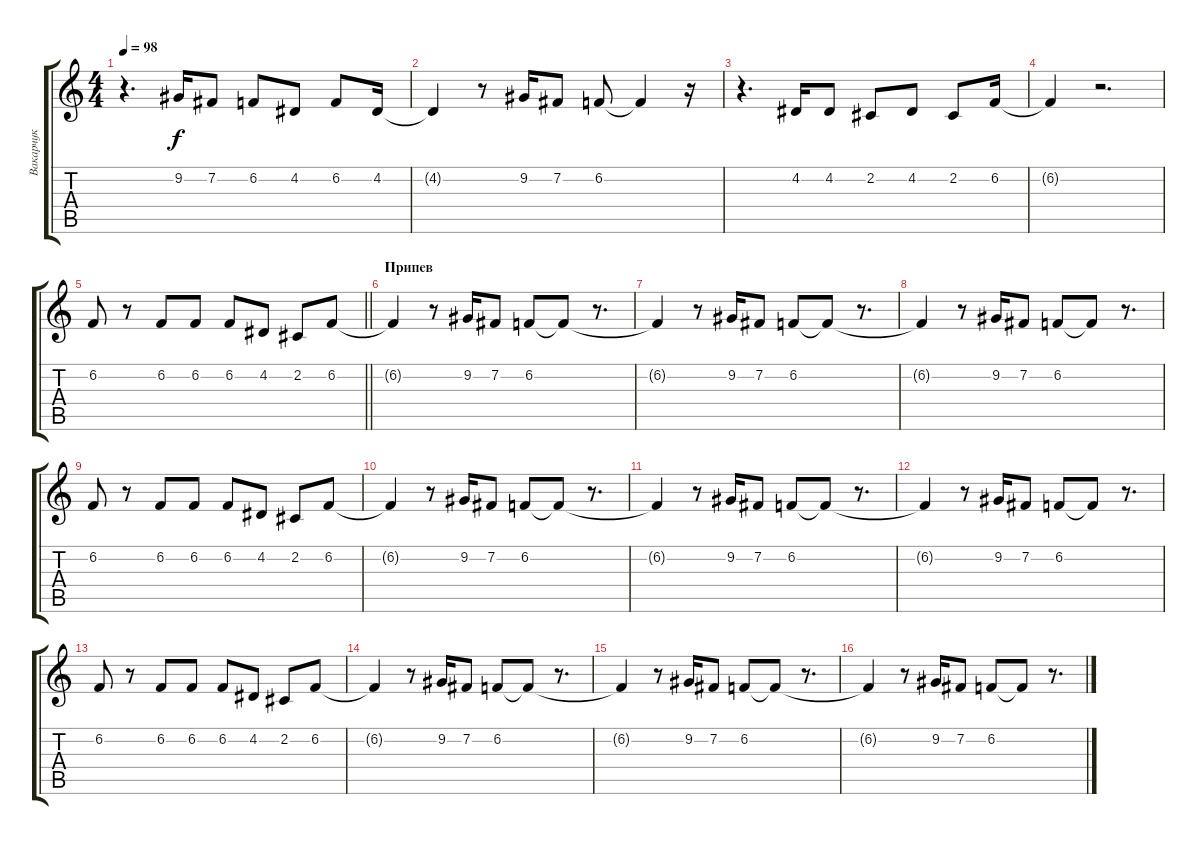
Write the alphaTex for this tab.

\track ("Вакарчук" "Вакарчук") {instrument tenorsax}
\staff {score tabs}
\tuning (E4 B3 G3 D3 A2 E2) {hide}
\ts (4 4)
\tempo 98
\clef g2
\ks c
r.4{d dy f} 9.2.16 7.2.8 6.2.8 4.2.8 6.2.8 4.2.16 |
4.2{t}.4 r.8 9.2.16 7.2.8 6.2.8 6.2{t}.4 r.16 |
r.4{d} 4.2.16 4.2.8 2.2.8 4.2.8 2.2.8 6.2.16 |
6.2{t}.4 r.2{d} |
\barLineRight lightlight
6.2.8 r.8 6.2.8 6.2.8 6.2.8 4.2.8 2.2.8 6.2.8 |
\section ("" "Припев")
6.2{t}.4 r.8 9.2.16 7.2.8 6.2.8 6.2{t}.8 r.8{d} |
6.2{t}.4 r.8 9.2.16 7.2.8 6.2.8 6.2{t}.8 r.8{d} |
6.2{t}.4 r.8 9.2.16 7.2.8 6.2.8 6.2{t}.8 r.8{d} |
6.2.8 r.8 6.2.8 6.2.8 6.2.8 4.2.8 2.2.8 6.2.8 |
6.2{t}.4 r.8 9.2.16 7.2.8 6.2.8 6.2{t}.8 r.8{d} |
6.2{t}.4 r.8 9.2.16 7.2.8 6.2.8 6.2{t}.8 r.8{d} |
6.2{t}.4 r.8 9.2.16 7.2.8 6.2.8 6.2{t}.8 r.8{d} |
6.2.8 r.8 6.2.8 6.2.8 6.2.8 4.2.8 2.2.8 6.2.8 |
6.2{t}.4 r.8 9.2.16 7.2.8 6.2.8 6.2{t}.8 r.8{d} |
6.2{t}.4 r.8 9.2.16 7.2.8 6.2.8 6.2{t}.8 r.8{d} |
6.2{t}.4 r.8 9.2.16 7.2.8 6.2.8 6.2{t}.8 r.8{d}
